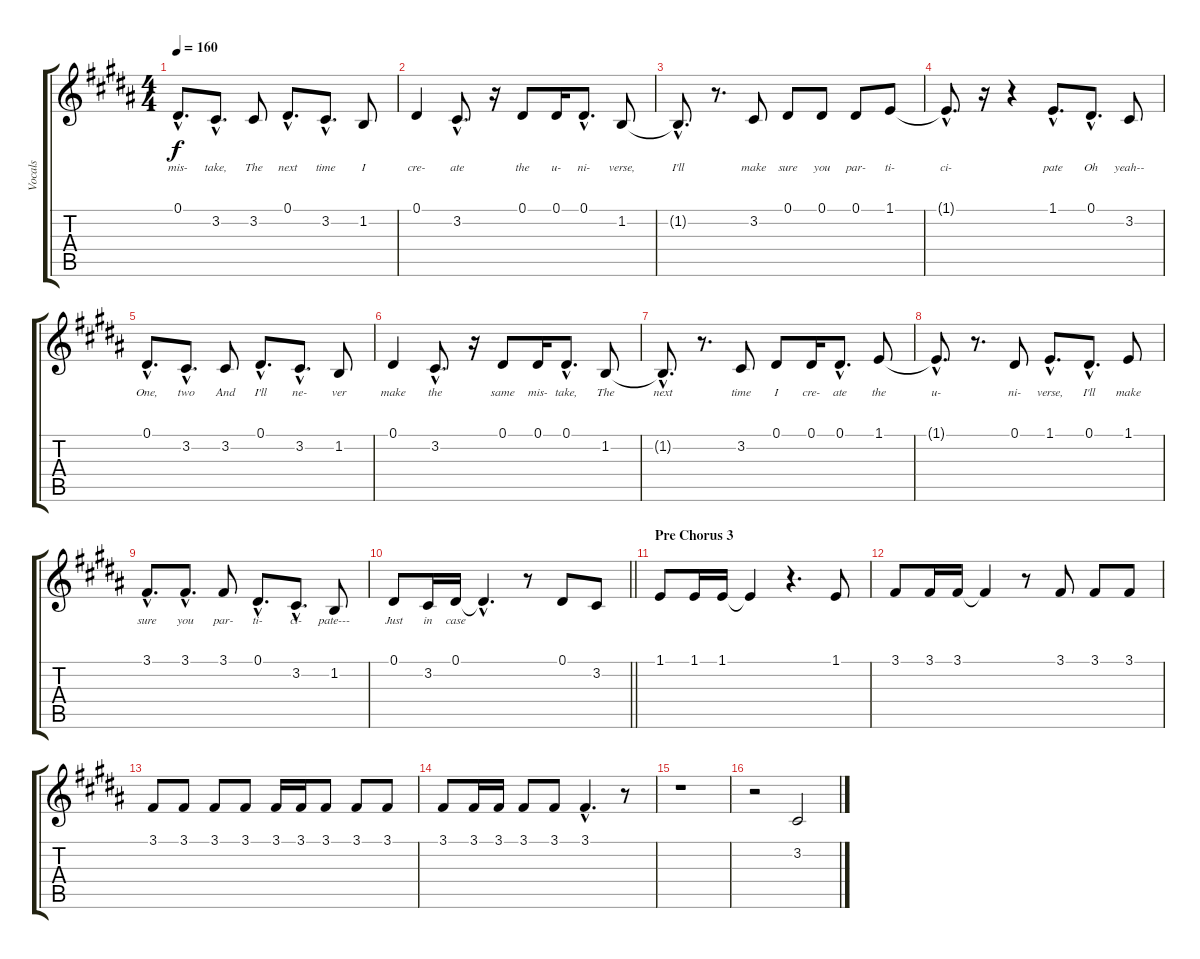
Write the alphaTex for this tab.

\track ("Vocals" "Vocals") {instrument oboe}
\staff {score tabs}
\tuning (Eb4 Bb3 Gb3 Db3 Ab2 Eb2) {hide}
\ts (4 4)
\tempo 160
\clef g2
\ks g#minor
0.1{hac}.8{d lyrics (0 "mis-") lyrics (1 "") lyrics (2 "") lyrics (3 "") lyrics (4 "") dy f} 3.2{hac}.8{d lyrics (0 "take,") lyrics (1 "") lyrics (2 "") lyrics (3 "") lyrics (4 "")} 3.2.8{lyrics (0 "The") lyrics (1 "") lyrics (2 "") lyrics (3 "") lyrics (4 "")} 0.1{hac}.8{d lyrics (0 "next") lyrics (1 "") lyrics (2 "") lyrics (3 "") lyrics (4 "")} 3.2{hac}.8{d lyrics (0 "time") lyrics (1 "") lyrics (2 "") lyrics (3 "") lyrics (4 "")} 1.2.8{lyrics (0 "I") lyrics (1 "") lyrics (2 "") lyrics (3 "") lyrics (4 "")} |
0.1.4{lyrics (0 "cre-") lyrics (1 "") lyrics (2 "") lyrics (3 "") lyrics (4 "")} 3.2{hac}.8{d lyrics (0 "ate") lyrics (1 "") lyrics (2 "") lyrics (3 "") lyrics (4 "")} r.16 0.1.8{lyrics (0 "the") lyrics (1 "") lyrics (2 "") lyrics (3 "") lyrics (4 "")} 0.1.16{lyrics (0 "u-") lyrics (1 "") lyrics (2 "") lyrics (3 "") lyrics (4 "")} 0.1{hac}.8{d lyrics (0 "ni-") lyrics (1 "") lyrics (2 "") lyrics (3 "") lyrics (4 "")} 1.2.8{lyrics (0 "verse,") lyrics (1 "") lyrics (2 "") lyrics (3 "") lyrics (4 "")} |
1.2{hac t}.8{d lyrics (0 "I'll") lyrics (1 "") lyrics (2 "") lyrics (3 "") lyrics (4 "")} r.8{d} 3.2.8{lyrics (0 "make") lyrics (1 "") lyrics (2 "") lyrics (3 "") lyrics (4 "")} 0.1.8{lyrics (0 "sure") lyrics (1 "") lyrics (2 "") lyrics (3 "") lyrics (4 "")} 0.1.8{lyrics (0 "you") lyrics (1 "") lyrics (2 "") lyrics (3 "") lyrics (4 "")} 0.1.8{lyrics (0 "par-") lyrics (1 "") lyrics (2 "") lyrics (3 "") lyrics (4 "")} 1.1.8{lyrics (0 "ti-") lyrics (1 "") lyrics (2 "") lyrics (3 "") lyrics (4 "")} |
1.1{hac t}.8{d lyrics (0 "ci-") lyrics (1 "") lyrics (2 "") lyrics (3 "") lyrics (4 "")} r.16 r.4 1.1{hac}.8{d lyrics (0 "pate") lyrics (1 "") lyrics (2 "") lyrics (3 "") lyrics (4 "")} 0.1{hac}.8{d lyrics (0 "Oh") lyrics (1 "") lyrics (2 "") lyrics (3 "") lyrics (4 "")} 3.2.8{lyrics (0 "yeah--") lyrics (1 "") lyrics (2 "") lyrics (3 "") lyrics (4 "")} |
0.1{hac}.8{d lyrics (0 "One,") lyrics (1 "") lyrics (2 "") lyrics (3 "") lyrics (4 "")} 3.2{hac}.8{d lyrics (0 "two") lyrics (1 "") lyrics (2 "") lyrics (3 "") lyrics (4 "")} 3.2.8{lyrics (0 "And") lyrics (1 "") lyrics (2 "") lyrics (3 "") lyrics (4 "")} 0.1{hac}.8{d lyrics (0 "I'll") lyrics (1 "") lyrics (2 "") lyrics (3 "") lyrics (4 "")} 3.2{hac}.8{d lyrics (0 "ne-") lyrics (1 "") lyrics (2 "") lyrics (3 "") lyrics (4 "")} 1.2.8{lyrics (0 "ver") lyrics (1 "") lyrics (2 "") lyrics (3 "") lyrics (4 "")} |
0.1.4{lyrics (0 "make") lyrics (1 "") lyrics (2 "") lyrics (3 "") lyrics (4 "")} 3.2{hac}.8{d lyrics (0 "the") lyrics (1 "") lyrics (2 "") lyrics (3 "") lyrics (4 "")} r.16 0.1.8{lyrics (0 "same") lyrics (1 "") lyrics (2 "") lyrics (3 "") lyrics (4 "")} 0.1.16{lyrics (0 "mis-") lyrics (1 "") lyrics (2 "") lyrics (3 "") lyrics (4 "")} 0.1{hac}.8{d lyrics (0 "take,") lyrics (1 "") lyrics (2 "") lyrics (3 "") lyrics (4 "")} 1.2.8{lyrics (0 "The") lyrics (1 "") lyrics (2 "") lyrics (3 "") lyrics (4 "")} |
1.2{hac t}.8{d lyrics (0 "next") lyrics (1 "") lyrics (2 "") lyrics (3 "") lyrics (4 "")} r.8{d} 3.2.8{lyrics (0 "time") lyrics (1 "") lyrics (2 "") lyrics (3 "") lyrics (4 "")} 0.1.8{lyrics (0 "I") lyrics (1 "") lyrics (2 "") lyrics (3 "") lyrics (4 "")} 0.1.16{lyrics (0 "cre-") lyrics (1 "") lyrics (2 "") lyrics (3 "") lyrics (4 "")} 0.1{hac}.8{d lyrics (0 "ate") lyrics (1 "") lyrics (2 "") lyrics (3 "") lyrics (4 "")} 1.1.8{lyrics (0 "the") lyrics (1 "") lyrics (2 "") lyrics (3 "") lyrics (4 "")} |
1.1{hac t}.8{d lyrics (0 "u-") lyrics (1 "") lyrics (2 "") lyrics (3 "") lyrics (4 "")} r.8{d} 0.1.8{lyrics (0 "ni-") lyrics (1 "") lyrics (2 "") lyrics (3 "") lyrics (4 "")} 1.1{hac}.8{d lyrics (0 "verse,") lyrics (1 "") lyrics (2 "") lyrics (3 "") lyrics (4 "")} 0.1{hac}.8{d lyrics (0 "I'll") lyrics (1 "") lyrics (2 "") lyrics (3 "") lyrics (4 "")} 1.1.8{lyrics (0 "make") lyrics (1 "") lyrics (2 "") lyrics (3 "") lyrics (4 "")} |
3.1{hac}.8{d lyrics (0 "sure") lyrics (1 "") lyrics (2 "") lyrics (3 "") lyrics (4 "")} 3.1{hac}.8{d lyrics (0 "you") lyrics (1 "") lyrics (2 "") lyrics (3 "") lyrics (4 "")} 3.1.8{lyrics (0 "par-") lyrics (1 "") lyrics (2 "") lyrics (3 "") lyrics (4 "")} 0.1{hac}.8{d lyrics (0 "ti-") lyrics (1 "") lyrics (2 "") lyrics (3 "") lyrics (4 "")} 3.2{hac}.8{d lyrics (0 "ci-") lyrics (1 "") lyrics (2 "") lyrics (3 "") lyrics (4 "")} 1.2.8{lyrics (0 "pate---") lyrics (1 "") lyrics (2 "") lyrics (3 "") lyrics (4 "")} |
\barLineRight lightlight
0.1.8{lyrics (0 "Just") lyrics (1 "") lyrics (2 "") lyrics (3 "") lyrics (4 "")} 3.2.16{lyrics (0 "in") lyrics (1 "") lyrics (2 "") lyrics (3 "") lyrics (4 "")} 0.1.16{lyrics (0 "case") lyrics (1 "") lyrics (2 "") lyrics (3 "") lyrics (4 "")} 0.1{hac t}.4{d} r.8 0.1.8 3.2.8 |
\section ("" "Pre Chorus 3")
1.1.8 1.1.16 1.1.16 1.1{t}.4 r.4{d} 1.1.8 |
3.1.8 3.1.16 3.1.16 3.1{t}.4 r.8 3.1.8 3.1.8 3.1.8 |
3.1.8 3.1.8 3.1.8 3.1.8 3.1.16 3.1.16 3.1.8 3.1.8 3.1.8 |
3.1.8 3.1.16 3.1.16 3.1.8 3.1.8 3.1{hac}.4{d} r.8 |
r.1 |
r.2 3.2.2
